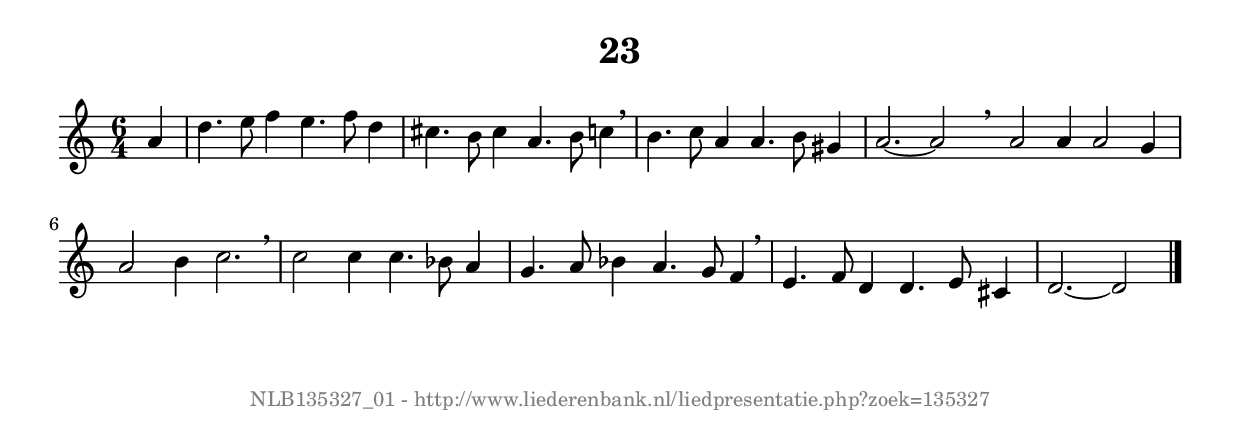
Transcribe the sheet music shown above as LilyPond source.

%
% produced by wce2krn 1.64 (7 June 2014)
%
\version"2.16"
#(append! paper-alist '(("long" . (cons (* 210 mm) (* 2000 mm)))))
#(set-default-paper-size "long")
sb = {\breathe}
mBreak = {\breathe }
bBreak = {\breathe }
x = {\once\override NoteHead #'style = #'cross }
gl=\glissando
itime={\override Staff.TimeSignature #'stencil = ##f }
ficta = {\once\set suggestAccidentals = ##t}
fine = {\once\override Score.RehearsalMark #'self-alignment-X = #1 \mark \markup {\italic{Fine}}}
dc = {\once\override Score.RehearsalMark #'self-alignment-X = #1 \mark \markup {\italic{D.C.}}}
dcf = {\once\override Score.RehearsalMark #'self-alignment-X = #1 \mark \markup {\italic{D.C. al Fine}}}
dcc = {\once\override Score.RehearsalMark #'self-alignment-X = #1 \mark \markup {\italic{D.C. al Coda}}}
ds = {\once\override Score.RehearsalMark #'self-alignment-X = #1 \mark \markup {\italic{D.S.}}}
dsf = {\once\override Score.RehearsalMark #'self-alignment-X = #1 \mark \markup {\italic{D.S. al Fine}}}
dsc = {\once\override Score.RehearsalMark #'self-alignment-X = #1 \mark \markup {\italic{D.S. al Coda}}}
pv = {\set Score.repeatCommands = #'((volta "1"))}
sv = {\set Score.repeatCommands = #'((volta "2"))}
tv = {\set Score.repeatCommands = #'((volta "3"))}
qv = {\set Score.repeatCommands = #'((volta "4"))}
xv = {\set Score.repeatCommands = #'((volta #f))}
\header{ tagline = ""
title = "23"
}
\score {{
\key d \dorian
\relative g'
{
\set melismaBusyProperties = #'()
\partial 32*8
\time 6/4
\tempo 4=120
\override Score.MetronomeMark #'transparent = ##t
\override Score.RehearsalMark #'break-visibility = #(vector #t #t #f)
a4 | d4. e8 f4 e4. f8 d4 | cis4. b8 cis4 a4. b8 c4 \sb | b4. c8 a4 a4. b8 gis4 | a2.~ a2 s4 \bar ":|:" \bBreak
a2 a4 a2 g4 | a2 b4 c2. \sb | c2 c4 c4. bes8 a4 | g4. a8 bes4 a4. g8 f4 \sb | e4. f8 d4 d4. e8 cis4 | d2.~ d2 \bar "|."
 }}
 \midi { }
 \layout {
            indent = 0.0\cm
}
}
\markup { \vspace #0 } \markup { \with-color #grey \fill-line { \center-column { \smaller "NLB135327_01 - http://www.liederenbank.nl/liedpresentatie.php?zoek=135327" } } }
